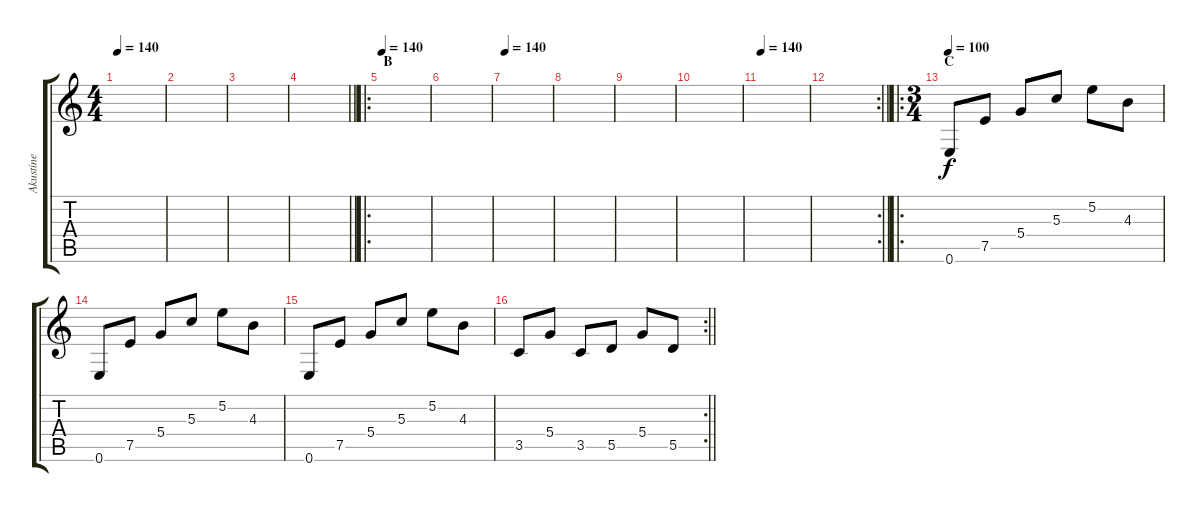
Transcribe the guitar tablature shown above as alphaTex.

\track ("Akustine" "Akustine") {instrument acousticguitarsteel}
\staff {score tabs}
\tuning (E4 B3 G3 D3 A2 E2) {hide}
\ts (4 4)
\tempo 140
\clef g2
\ks c
|
|
|
\barLineRight lightlight
|
\ro
\section ("" "B")
\tempo 140
|
|
\tempo 140
|
|
|
|
\tempo 140
|
\rc 2
\barLineRight lightlight
|
\ro
\ts (3 4)
\section ("" "C")
\tempo 100
0.6.8 7.5.8 5.4.8 5.3.8 5.2.8 4.3.8 |
0.6.8 7.5.8 5.4.8 5.3.8 5.2.8 4.3.8 |
0.6.8 7.5.8 5.4.8 5.3.8 5.2.8 4.3.8 |
\rc 2
\barLineRight lightlight
3.5.8 5.4.8 3.5.8 5.5.8 5.4.8 5.5.8
